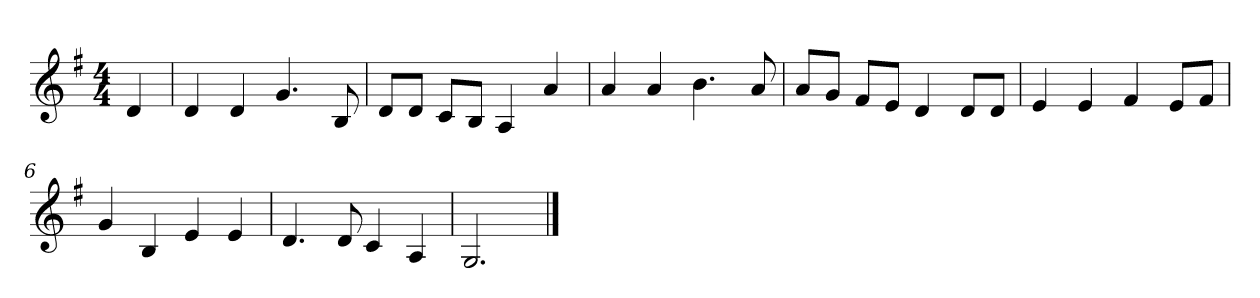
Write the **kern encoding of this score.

**kern
*part1
*staff1
*k[f#]
*M4/4
*MM120
=
4d
=1
4d
4d
4.g
8B
=2
8dL
8dJ
8cL
8BJ
4A
4a
=3
4a
4a
4.b
8a
=4
8aL
8gJ
8f#L
8eJ
4d
8dL
8dJ
=5
4e
4e
4f#
8eL
8f#J
=6
4g
4B
4e
4e
=7
4.d
8d
4c
4A
=8
2.G
==
*-
